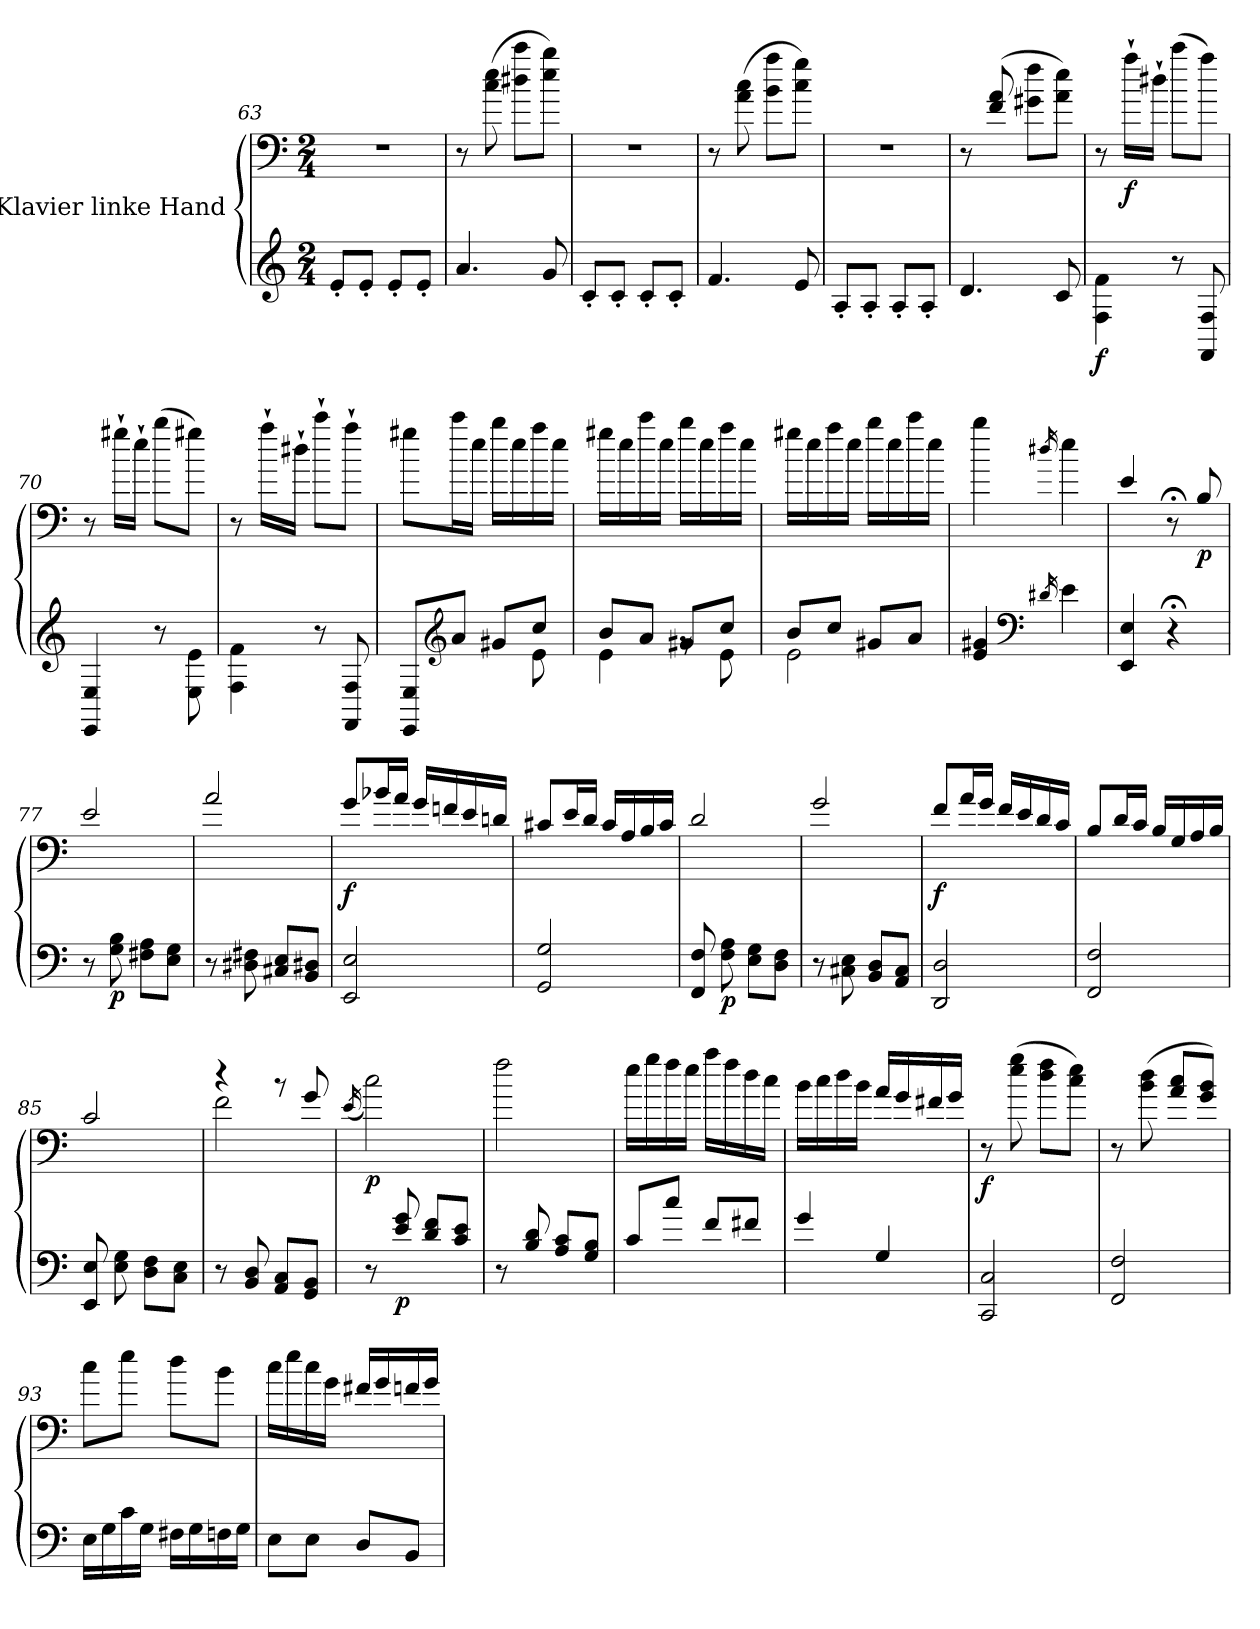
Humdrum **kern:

**kern	**kern	**dynam
*part1	*part1	*part1
*staff2	*staff1	*staff1/2
*I"Klavier linke Hand	*	*
*clefG2	*clefF4	*
*k[]	*k[]	*
*M2/4	*M2/4	*
=63	=63	=63
8e'/L	2r	.
8e'/J	.	.
8e'/L	.	.
8e'/J	.	.
=64	=64	=64
4.a/	8r	.
.	(>8cc\ 8ee\	.
.	8dd#X\ 8ccc\L	.
8g/	8ee\ 8bb\J)	.
=65	=65	=65
8c'/L	2r	.
8c'/J	.	.
8c'/L	.	.
8c'/J	.	.
=66	=66	=66
4.f/	8r	.
.	(>8a\ 8cc\	.
.	8b\ 8aa\L	.
8e/	8cc\ 8gg\J)	.
=67	=67	=67
8A'/L	2r	.
8A'/J	.	.
8A'/L	.	.
8A'/J	.	.
=68	=68	=68
4.d/	8r	.
.	(>8f/ 8a/	.
.	8g#X\ 8ff\L	.
8c/	8a\ 8ee\J)	.
=69	=69	=69
!	!	!LO:DY:b=2
4F\ 4f\	8r	f
!	!	!LO:DY:b
.	16aa`\LL	f
.	16dd#X`\JJ	.
8r	(>8ccc\L	.
8FF/ 8F/	8aa\J)	.
=70	=70	=70
4EE/ 4E/	8r	.
.	16gg#X`\LL	.
.	16ee`\JJ	.
8r	(>8bb\L	.
8E\ 8e\	8gg#X\J)	.
=71	=71	=71
4F\ 4f\	8r	.
.	16aa`\LL	.
.	16dd#X`\JJ	.
8r	8ccc`\L	.
8FF/ 8F/	8aa`\J	.
=72	=72	=72
*^	*	*
8EE/ 8E/L	4.ryy	8gg#X\L	.
*clefG2	*	*	*
8a/J	.	16ccc\L	.
.	.	16ee\JJ	.
8g#X/L	.	16bb\LL	.
.	.	16ee\	.
8cc/J	8e\	16aa\	.
.	.	16ee\JJ	.
=73	=73	=73	=73
8b/L	4e\	16gg#X\LL	.
.	.	16ee\	.
8a/J	.	16ccc\	.
.	.	16ee\JJ	.
8g#X/L	8rg	16bb\LL	.
.	.	16ee\	.
8cc/J	8e\	16aa\	.
.	.	16ee\JJ	.
=74	=74	=74	=74
8b/L	2e\	16gg#X\LL	.
.	.	16ee\	.
8cc/J	.	16aa\	.
.	.	16ee\JJ	.
8g#X/L	.	16bb\LL	.
.	.	16ee\	.
8a/J	.	16ccc\	.
.	.	16ee\JJ	.
*v	*v	*	*
=75	=75	=75
4e/ 4g#X/	4bb\	.
*clefF4	*	*
16qd#X/	16qdd#X/	.
4e\	4ee\	.
=76	=76	=76
4EE/ 4E/	4e/	.
4r;<	8r;<	.
!	!	!LO:DY:b
.	8B/	p
=77	=77	=77
8r	2e/	.
!	!	!LO:DY:b=2
8G\ 8B\	.	p
8F#X\ 8A\L	.	.
8E\ 8G\J	.	.
=78	=78	=78
8r	2a/	.
8D#X\ 8F#X\	.	.
8C#X/ 8E/L	.	.
8BB/ 8D#X/J	.	.
=79	=79	=79
!	!	!LO:DY:b
2EE/ 2E/	8g/L	f
.	16b-X/L	.
.	16a/JJ	.
.	16g/LL	.
.	16fn/	.
.	16e/	.
.	16dn/JJ	.
=80	=80	=80
2GG/ 2G/	8c#X/L	.
.	16e/L	.
.	16d/JJ	.
.	16c#/LL	.
.	16A/	.
.	16B/	.
.	16c#/JJ	.
=81	=81	=81
8FF/ 8F/	2d/	.
!	!	!LO:DY:b=2
8F\ 8A\	.	p
8E\ 8G\L	.	.
8D\ 8F\J	.	.
=82	=82	=82
8r	2g/	.
8C#X\ 8E\	.	.
8BB/ 8D/L	.	.
8AA/ 8C#/J	.	.
=83	=83	=83
!	!	!LO:DY:b
2DD/ 2D/	8f/L	f
.	16a/L	.
.	16g/JJ	.
.	16f/LL	.
.	16e/	.
.	16d/	.
.	16c/JJ	.
=84	=84	=84
2FF/ 2F/	8B/L	.
.	16d/L	.
.	16c/JJ	.
.	16B/LL	.
.	16G/	.
.	16A/	.
.	16B/JJ	.
=85	=85	=85
8EE/ 8E/	2c/	.
8E\ 8G\	.	.
8D\ 8F\L	.	.
8C\ 8E\J	.	.
=86	=86	=86
*	*^	*
8r	4r	2f\	.
8BB/ 8D/	.	.	.
8AA/ 8C/L	8r	.	.
8GG/ 8BB/J	8g/	.	.
*	*v	*v	*
=87	=87	=87
.	(>16qe/	.
!	!	!LO:DY:b
8r	2cc\)	p
!	!	!LO:DY:b=2
8e/ 8g/	.	p
8d/ 8f/L	.	.
8c/ 8e/J	.	.
=88	=88	=88
8r	2ff\	.
8B/ 8d/	.	.
8A/ 8c/L	.	.
8G/ 8B/J	.	.
=89	=89	=89
8c/L	16ee\LL	.
.	16gg\	.
8cc/J	16ff\	.
.	16ee\JJ	.
8f/L	16aa\LL	.
.	16ff\	.
8f#X/J	16dd\	.
.	16cc\JJ	.
=90	=90	=90
4g/	16b\LL	.
.	16cc\	.
.	16dd\	.
.	16b\JJ	.
4G/	16a/LL	.
.	16g/	.
.	16f#X/	.
.	16g/JJ	.
=91	=91	=91
!	!	!LO:DY:b
2CC/ 2C/	8r	f
.	(>8ee\ 8gg\	.
.	8dd\ 8ff\L	.
.	8cc\ 8ee\J)	.
=92	=92	=92
2FF/ 2F/	8r	.
.	(>8b\ 8dd\	.
.	8a/ 8cc/L	.
.	8g/ 8b/J)	.
=93	=93	=93
16E\LL	8cc\L	.
16G\	.	.
16c\	8ee\J	.
16G\JJ	.	.
16F#X\LL	8dd\L	.
16G\	.	.
16Fn\	8b\J	.
16G\JJ	.	.
=94	=94	=94
8E\L	16cc\LL	.
.	16ee\	.
8E\J	16cc\	.
.	16g\JJ	.
8D/L	16f#X/LL	.
.	16g/	.
8BB/J	16fn/	.
.	16g/JJ	.
=	=	=
*-	*-	*-
